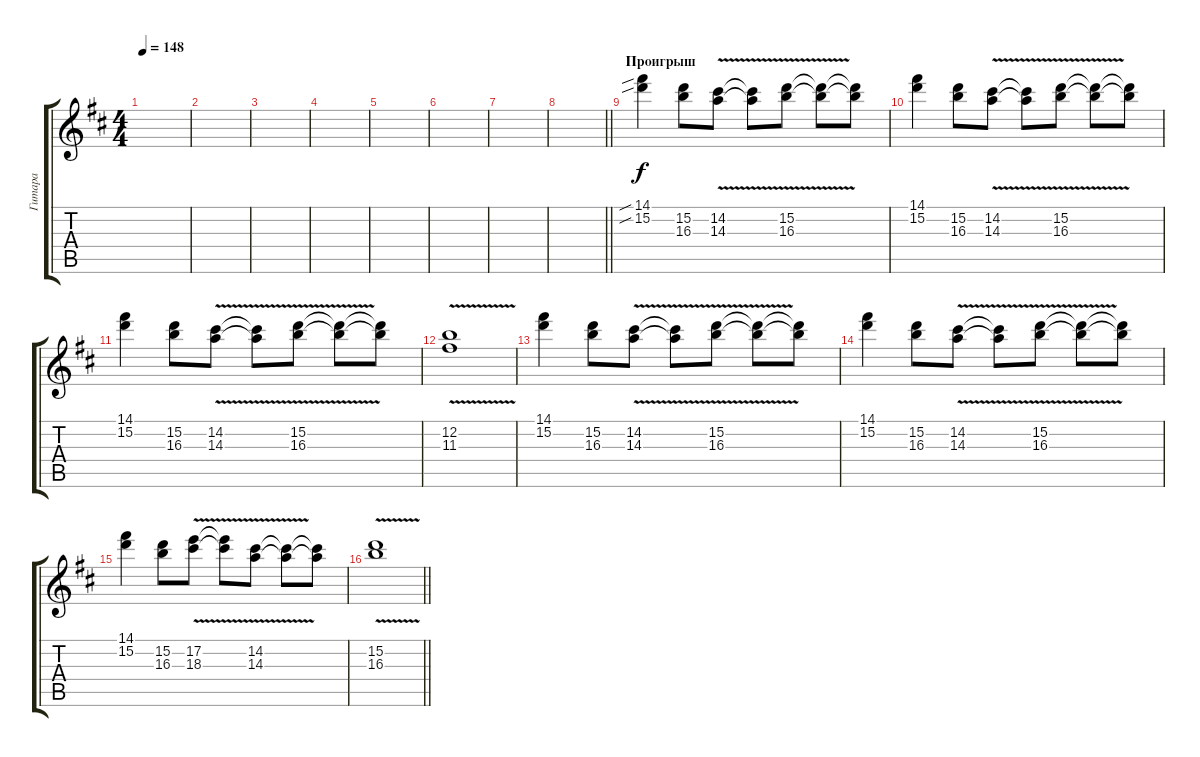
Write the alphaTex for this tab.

\track ("Гитара" "Гитара") {instrument distortionguitar}
\staff {score tabs}
\tuning (E4 B3 G3 D3 A2 D2) {hide}
\ts (4 4)
\tempo 148
\clef g2
\ks bminor
|
|
|
|
|
|
|
\barLineRight lightlight
|
\section ("" "Проигрыш")
(14.1{sib} 15.2{sib}).4 (15.2 16.3).8 (14.2{v} 14.3{v}).8 (14.2{t} 14.3{t}).8 (15.2{v} 16.3{v}).8 (15.2{t} 16.3{t}).8 (15.2{t} 16.3{t}).8 |
(14.1 15.2).4 (15.2 16.3).8 (14.2{v} 14.3{v}).8 (14.2{t} 14.3{t}).8 (15.2{v} 16.3{v}).8 (15.2{t} 16.3{t}).8 (15.2{t} 16.3{t}).8 |
(14.1 15.2).4 (15.2 16.3).8 (14.2{v} 14.3{v}).8 (14.2{t} 14.3{t}).8 (15.2{v} 16.3{v}).8 (15.2{t} 16.3{t}).8 (15.2{t} 16.3{t}).8 |
(12.2 11.3{v}).1 |
(14.1 15.2).4 (15.2 16.3).8 (14.2{v} 14.3{v}).8 (14.2{t} 14.3{t}).8 (15.2{v} 16.3{v}).8 (15.2{t} 16.3{t}).8 (15.2{t} 16.3{t}).8 |
(14.1 15.2).4 (15.2 16.3).8 (14.2{v} 14.3{v}).8 (14.2{t} 14.3{t}).8 (15.2{v} 16.3{v}).8 (15.2{t} 16.3{t}).8 (15.2{t} 16.3{t}).8 |
(14.1 15.2).4 (15.2 16.3).8 (17.2{v} 18.3{v}).8 (17.2{t} 18.3{t}).8 (14.2{v} 14.3{v}).8 (14.2{t} 14.3{t}).8 (14.2{t} 14.3{t}).8 |
\barLineRight lightlight
(15.2{v} 16.3{v}).1
